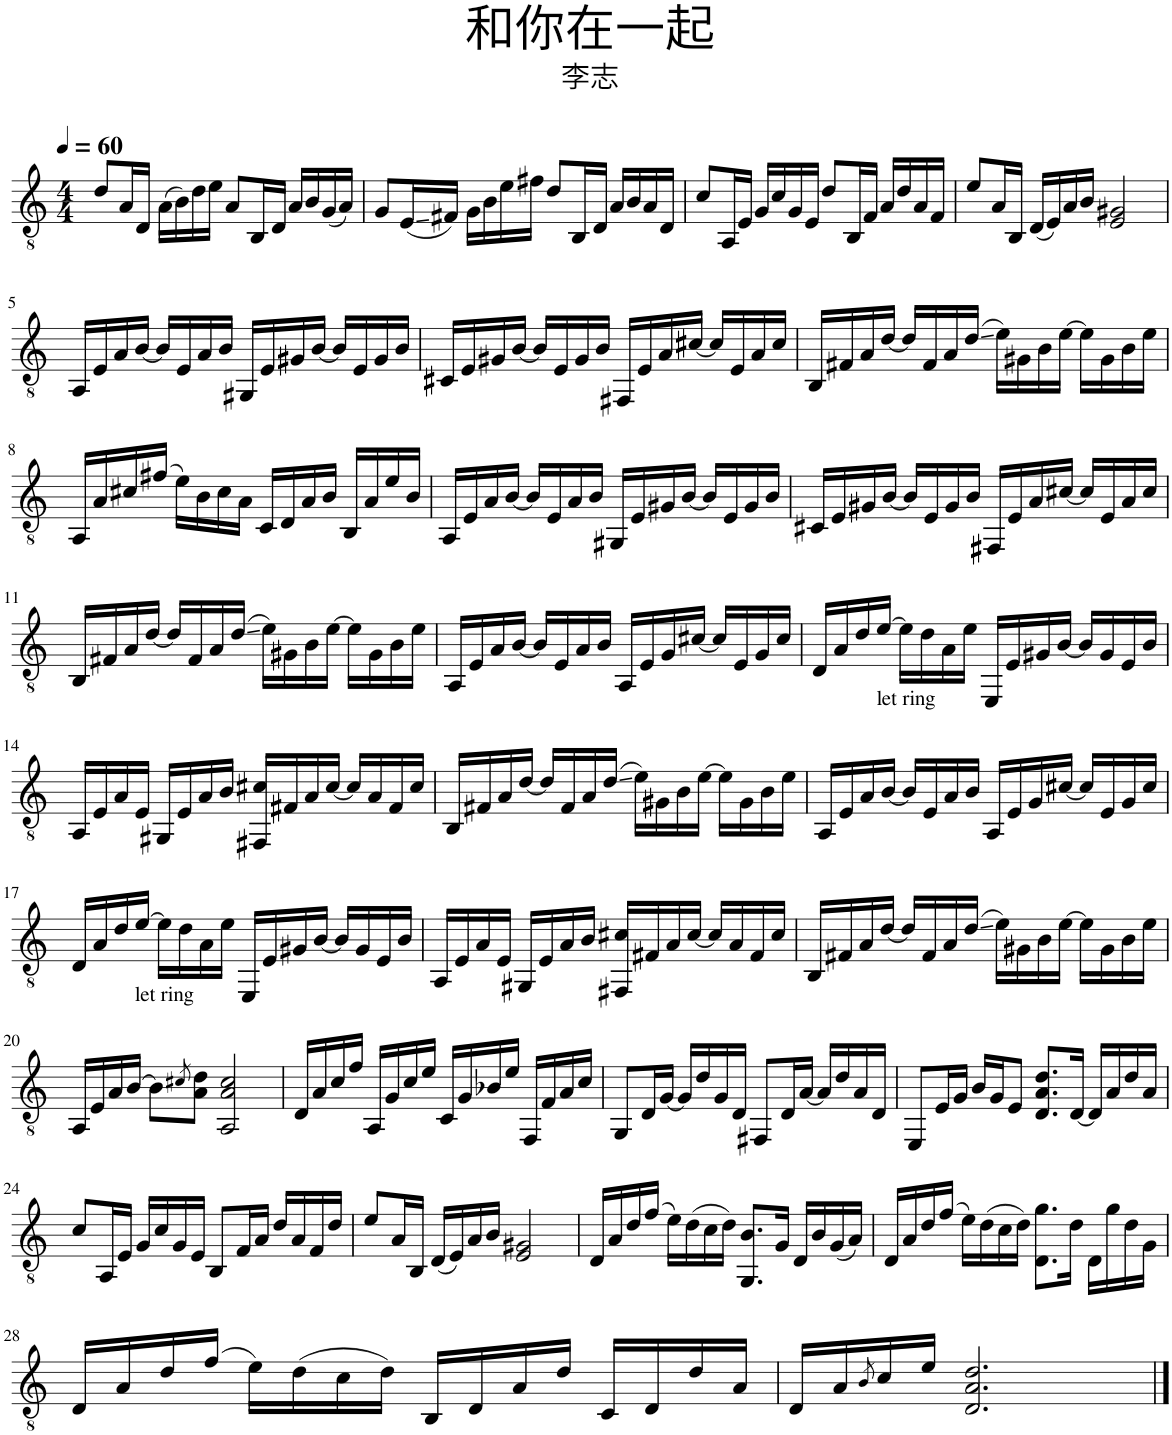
**kern
*part1
*staff1
*I"���� 1
*clefGv2
*k[]
*M4/4
*MM60
=1
8d/L
16A/L
16D/JJ
(16A\LL
16B\)
16d\
16e\JJ
8A/L
16BB/L
16D/JJ
16A/LL
16B/
(16G/
16A/JJ)
=2
8G/L
(16E/L
16F#X/JJ)
16G\LL
16B\
16e\
16f#X\JJ
8d/L
16BB/L
16D/JJ
16A/LL
16B/
16A/
16D/JJ
=3
8c/L
16AA/L
16E/JJ
16G/LL
16c/
16G/
16E/JJ
8d/L
16BB/L
16F/JJ
16A/LL
16d/
16A/
16F/JJ
=4
8e/L
16A/L
16BB/JJ
(16D/LL
16E/)
16A/
16B/JJ
2E/ 2G#X/
!!LO:LB:g=z
=5
16AA/LL
16E/
16A/
[16B/JJ
16B/LL]
16E/
16A/
16B/JJ
16GG#X/LL
16E/
16G#X/
[16B/JJ
16B/LL]
16E/
16G#/
16B/JJ
=6
16C#X/LL
16E/
16G#X/
[16B/JJ
16B/LL]
16E/
16G#/
16B/JJ
16FF#X/LL
16E/
16A/
[16c#X/JJ
16c#/LL]
16E/
16A/
16c#/JJ
=7
16BB/LL
16F#X/
16A/
[16d/JJ
16d/LL]
16F#/
16A/
(16d/JJ
16e\LL)
16G#X\
16B\
[16e\JJ
16e\LL]
16G#\
16B\
16e\JJ
!!LO:LB:g=z
=8
16AA/LL
16A/
16c#X/
(16f#X/JJ
16e\LL)
16B\
16c#\
16A\JJ
16C/LL
16D/
16A/
16B/JJ
16BB/LL
16A/
16e/
16B/JJ
=9
16AA/LL
16E/
16A/
[16B/JJ
16B/LL]
16E/
16A/
16B/JJ
16GG#X/LL
16E/
16G#X/
[16B/JJ
16B/LL]
16E/
16G#/
16B/JJ
=10
16C#X/LL
16E/
16G#X/
[16B/JJ
16B/LL]
16E/
16G#/
16B/JJ
16FF#X/LL
16E/
16A/
[16c#X/JJ
16c#/LL]
16E/
16A/
16c#/JJ
!!LO:LB:g=z
=11
16BB/LL
16F#X/
16A/
[16d/JJ
16d/LL]
16F#/
16A/
(16d/JJ
16e\LL)
16G#X\
16B\
[16e\JJ
16e\LL]
16G#\
16B\
16e\JJ
=12
16AA/LL
16E/
16A/
[16B/JJ
16B/LL]
16E/
16A/
16B/JJ
16AA/LL
16E/
16G/
[16c#X/JJ
16c#/LL]
16E/
16G/
16c#/JJ
=13
16D/LL
16A/
16d/
!LO:TX:b:t=let ring
[16e/JJ
16e\LL]
16d\
16A\
16e\JJ
16EE/LL
16E/
16G#X/
[16B/JJ
16B/LL]
16G#/
16E/
16B/JJ
!!LO:LB:g=z
=14
16AA/LL
16E/
16A/
16E/JJ
16GG#X/LL
16E/
16A/
16B/JJ
16FF#X/ 16c#X/LL
16F#X/
16A/
[16c#/JJ
16c#/LL]
16A/
16F#/
16c#/JJ
=15
16BB/LL
16F#X/
16A/
[16d/JJ
16d/LL]
16F#/
16A/
(16d/JJ
16e\LL)
16G#X\
16B\
[16e\JJ
16e\LL]
16G#\
16B\
16e\JJ
=16
16AA/LL
16E/
16A/
[16B/JJ
16B/LL]
16E/
16A/
16B/JJ
16AA/LL
16E/
16G/
[16c#X/JJ
16c#/LL]
16E/
16G/
16c#/JJ
!!LO:LB:g=z
=17
16D/LL
16A/
16d/
!LO:TX:b:t=let ring
[16e/JJ
16e\LL]
16d\
16A\
16e\JJ
16EE/LL
16E/
16G#X/
[16B/JJ
16B/LL]
16G#/
16E/
16B/JJ
=18
16AA/LL
16E/
16A/
16E/JJ
16GG#X/LL
16E/
16A/
16B/JJ
16FF#X/ 16c#X/LL
16F#X/
16A/
[16c#/JJ
16c#/LL]
16A/
16F#/
16c#/JJ
=19
16BB/LL
16F#X/
16A/
[16d/JJ
16d/LL]
16F#/
16A/
(16d/JJ
16e\LL)
16G#X\
16B\
[16e\JJ
16e\LL]
16G#\
16B\
16e\JJ
!!LO:LB:g=z
=20
16AA/LL
16E/
16A/
[16B/JJ
8B\L]
8qc#X/
8A\ 8d\J
2AA/ 2A/ 2c#/
=21
16D/LL
16A/
16c/
16f/JJ
16AA/LL
16G/
16c/
16e/JJ
16C/LL
16G/
16B-X/
16e/JJ
16FF/LL
16F/
16A/
16c/JJ
=22
8GG/L
16D/L
[16G/JJ
16G/LL]
16d/
16G/
16D/JJ
8FF#X/L
16D/L
[16A/JJ
16A/LL]
16d/
16A/
16D/JJ
=23
8EE/L
16E/L
16G/JJ
16B/LL
16G/J
8E/J
8.D/ 8.A/ 8.d/L
[16D/Jk
16D/LL]
16A/
16d/
16A/JJ
!!LO:LB:g=z
=24
8c/L
16AA/L
16E/JJ
16G/LL
16c/
16G/
16E/JJ
8BB/L
16F/L
16A/JJ
16d/LL
16A/
16F/
16d/JJ
=25
8e/L
16A/L
16BB/JJ
(16D/LL
16E/)
16A/
16B/JJ
2E/ 2G#X/
=26
16D/LL
16A/
16d/
(16f/JJ
16e\LL)
(16d\
16c\
16d\JJ)
8.GG/ 8.B/L
16G/Jk
16D/LL
16B/
(16G/
16A/JJ)
=27
16D/LL
16A/
16d/
(16f/JJ
16e\LL)
(16d\
16c\
16d\JJ)
8.D\ 8.g\L
16d\Jk
16D\LL
16g\
16d\
16G\JJ
!!LO:LB:g=z
=28
16D/LL
16A/
16d/
(16f/JJ
16e\LL)
(16d\
16c\
16d\JJ)
16BB/LL
16D/
16A/
16d/JJ
16C/LL
16D/
16d/
16A/JJ
=29
16D/LL
16A/
8qB/
16c/
16e/JJ
2.D/ 2.A/ 2.d/
==
*-
